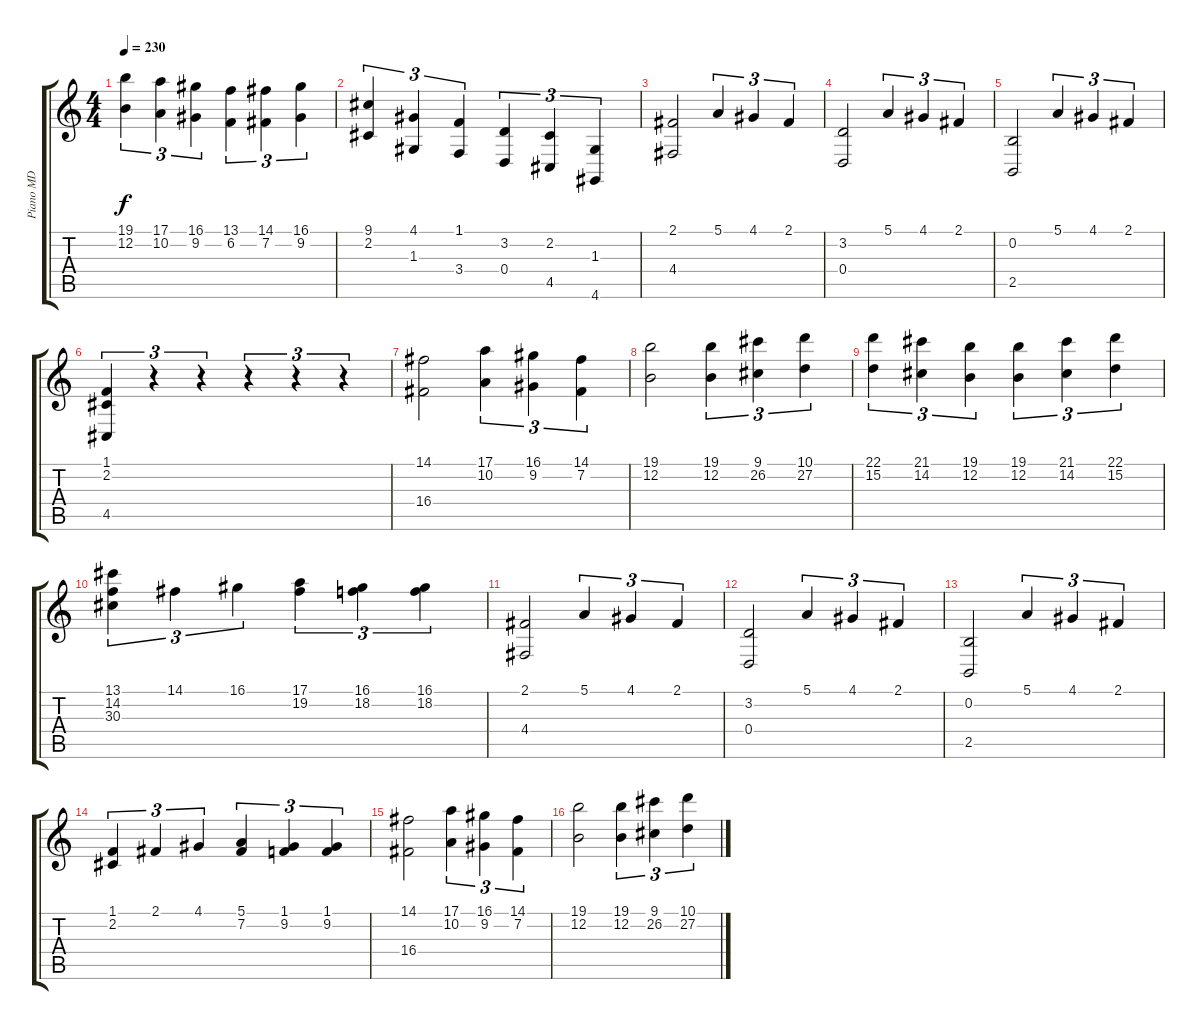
\track ("Piano MD" "Piano MD") {instrument acousticgrandpiano}
\staff {score tabs}
\tuning (E4 B3 G3 D3 A2 E2) {hide}
\ts (4 4)
\tempo 230
\clef g2
\ks c
(19.1 12.2).4{tu (3 2) dy f} (17.1 10.2).4{tu (3 2)} (16.1 9.2).4{tu (3 2)} (13.1 6.2).4{tu (3 2)} (14.1 7.2).4{tu (3 2)} (16.1 9.2).4{tu (3 2)} |
(9.1 2.2).4{tu (3 2)} (4.1 1.3).4{tu (3 2)} (1.1 3.4).4{tu (3 2)} (3.2 0.4).4{tu (3 2)} (2.2 4.5).4{tu (3 2)} (1.3 4.6).4{tu (3 2)} |
(2.1 4.4).2{volume 16 instrument acousticgrandpiano} 5.1.4{tu (3 2)} 4.1.4{tu (3 2)} 2.1.4{tu (3 2)} |
(3.2 0.4).2 5.1.4{tu (3 2)} 4.1.4{tu (3 2)} 2.1.4{tu (3 2)} |
(0.2 2.5).2 5.1.4{tu (3 2)} 4.1.4{tu (3 2)} 2.1.4{tu (3 2)} |
(1.1 2.2 4.5).4{tu (3 2)} r.4{tu (3 2)} r.4{tu (3 2)} r.4{tu (3 2)} r.4{tu (3 2)} r.4{tu (3 2)} |
(14.1 16.4).2 (17.1 10.2).4{tu (3 2)} (16.1 9.2).4{tu (3 2)} (14.1 7.2).4{tu (3 2)} |
(19.1 12.2).2 (19.1 12.2).4{tu (3 2)} (9.1 26.2).4{tu (3 2)} (10.1 27.2).4{tu (3 2)} |
(22.1 15.2).4{tu (3 2)} (21.1 14.2).4{tu (3 2)} (19.1 12.2).4{tu (3 2)} (19.1 12.2).4{tu (3 2)} (21.1 14.2).4{tu (3 2)} (22.1 15.2).4{tu (3 2)} |
(13.1 14.2 30.3).4{tu (3 2)} 14.1.4{tu (3 2)} 16.1.4{tu (3 2)} (17.1 19.2).4{tu (3 2)} (16.1 18.2).4{tu (3 2)} (16.1 18.2).4{tu (3 2)} |
(2.1 4.4).2 5.1.4{tu (3 2)} 4.1.4{tu (3 2)} 2.1.4{tu (3 2)} |
(3.2 0.4).2 5.1.4{tu (3 2)} 4.1.4{tu (3 2)} 2.1.4{tu (3 2)} |
(0.2 2.5).2 5.1.4{tu (3 2)} 4.1.4{tu (3 2)} 2.1.4{tu (3 2)} |
(1.1 2.2).4{tu (3 2)} 2.1.4{tu (3 2)} 4.1.4{tu (3 2)} (5.1 7.2).4{tu (3 2)} (1.1 9.2).4{tu (3 2)} (1.1 9.2).4{tu (3 2)} |
(14.1 16.4).2 (17.1 10.2).4{tu (3 2)} (16.1 9.2).4{tu (3 2)} (14.1 7.2).4{tu (3 2)} |
(19.1 12.2).2 (19.1 12.2).4{tu (3 2)} (9.1 26.2).4{tu (3 2)} (10.1 27.2).4{tu (3 2)}
